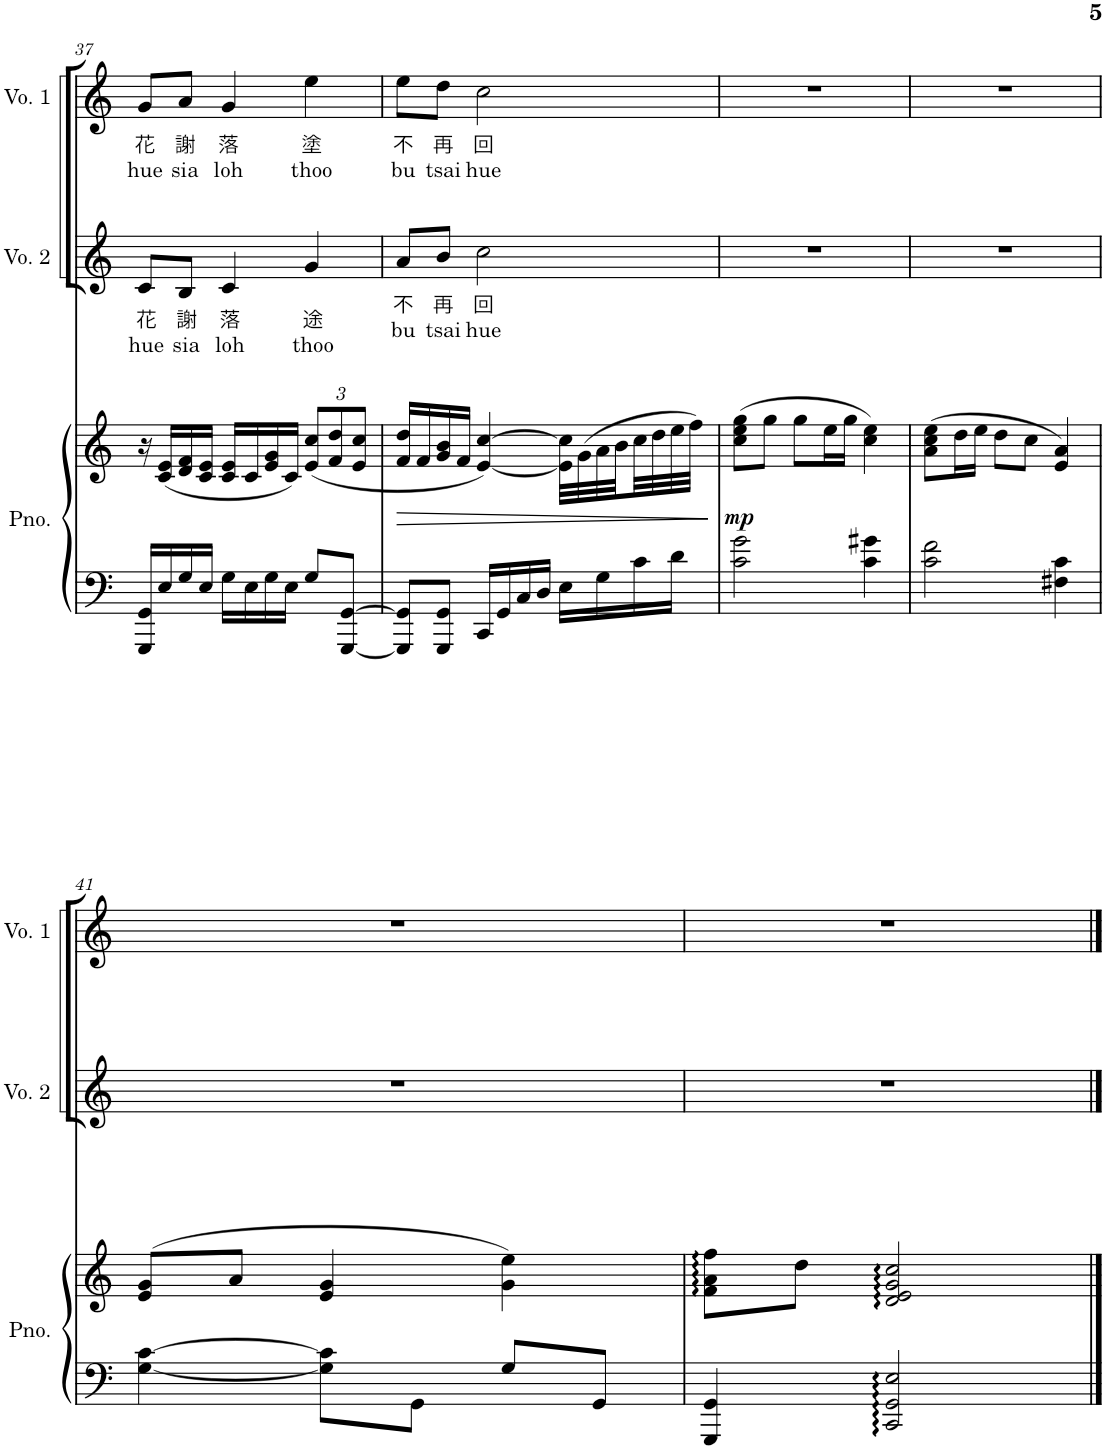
**kern	**kern	**dynam	**kern	**text	**text	**text	**text	**kern	**text	**text
*part3	*part3	*part3	*part2	*part2	*part2	*part2	*part2	*part1	*part1	*part1
*staff4	*staff3	*staff3/4	*staff2	*staff2	*staff2	*staff2	*staff2	*staff1	*staff1	*staff1
*I"Piano	*	*	*I"Voice 2	*	*	*	*	*I"Voice 1	*	*
*I'Pno.	*	*	*I'Vo. 2	*	*	*	*	*I'Vo. 1	*	*
!!LO:PB:g=z
*clefF4	*clefG2	*	*clefG2	*	*	*	*	*clefG2	*	*
*k[]	*k[]	*	*k[]	*	*	*	*	*k[]	*	*
*M3/4	*M3/4	*	*M3/4	*	*	*	*	*M3/4	*	*
=37	=37	=37	=37	=37	=37	=37	=37	=37	=37	=37
!	!	!	!	!	!	!LO:LY:b	!LO:LY:b	!	!LO:LY:b	!LO:LY:b
16GGG/ 16GG/LL	16r	.	8c/L	.	.	花	hue	8g/L	花	hue
16E/	(16c/ 16e/LL	.	.	.	.	.	.	.	.	.
!	!	!	!	!	!	!LO:LY:b	!LO:LY:b	!	!LO:LY:b	!LO:LY:b
16G/	16d/ 16f/	.	8B/J	.	.	謝	sia	8a/J	謝	sia
16E/JJ	16c/ 16e/JJ	.	.	.	.	.	.	.	.	.
!	!	!	!	!	!	!LO:LY:b	!LO:LY:b	!	!LO:LY:b	!LO:LY:b
16G\LL	16c/ 16e/LL	.	4c/	.	.	落	loh	4g/	落	loh
16E\	16c/	.	.	.	.	.	.	.	.	.
16G\	16e/ 16g/	.	.	.	.	.	.	.	.	.
16E\JJ	16c/JJ)	.	.	.	.	.	.	.	.	.
*	*Xbrackettup	*	*	*	*	*	*	*	*	*
!	!	!	!	!	!	!LO:LY:b	!LO:LY:b	!	!LO:LY:b	!LO:LY:b
8G/L	(12e/ 12cc/L	.	4g/	.	.	途	thoo	4ee\	塗	thoo
.	12f/ 12dd/	.	.	.	.	.	.	.	.	.
[8GGG/ [8GG/J	.	.	.	.	.	.	.	.	.	.
.	12e/ 12cc/J	.	.	.	.	.	.	.	.	.
=38	=38	=38	=38	=38	=38	=38	=38	=38	=38	=38
!	!	!LO:HP:b	!	!LO:LY:b	!LO:LY:b	!	!	!	!LO:LY:b	!LO:LY:b
8GGG/] 8GG/]L	16f/ 16dd/LL	>	8a/L	不	bu	.	.	8ee\L	不	bu
.	16f/	.	.	.	.	.	.	.	.	.
!	!	!	!	!LO:LY:b	!LO:LY:b	!	!	!	!LO:LY:b	!LO:LY:b
8GGG/ 8GG/J	16g/ 16b/	.	8b/J	再	tsai	.	.	8dd\J	再	tsai
.	16f/JJ	.	.	.	.	.	.	.	.	.
!	!	!	!	!LO:LY:b	!LO:LY:b	!	!	!	!LO:LY:b	!LO:LY:b
16CC/LL	[4e/ [4cc/)	.	2cc\	回	hue	.	.	2cc\	回	hue
16GG/	.	.	.	.	.	.	.	.	.	.
16C/	.	.	.	.	.	.	.	.	.	.
16D/JJ	.	.	.	.	.	.	.	.	.	.
16E\LL	32e\] 32cc\]LLL	.	.	.	.	.	.	.	.	.
.	(32g\	.	.	.	.	.	.	.	.	.
16G\	32a\	.	.	.	.	.	.	.	.	.
.	32b\	.	.	.	.	.	.	.	.	.
16c\	32cc\	.	.	.	.	.	.	.	.	.
.	32dd\	.	.	.	.	.	.	.	.	.
16d\JJ	32ee\	.	.	.	.	.	.	.	.	.
.	32ff\JJJ)	.	.	.	.	.	.	.	.	.
.	.	]	.	.	.	.	.	.	.	.
=39	=39	=39	=39	=39	=39	=39	=39	=39	=39	=39
!	!	!LO:DY:b	!	!	!	!	!	!	!	!
2c\ 2g\	(8cc\ 8ee\ 8gg\L	mp	2.r	.	.	.	.	2.r	.	.
.	8gg\J	.	.	.	.	.	.	.	.	.
.	8gg\L	.	.	.	.	.	.	.	.	.
.	16ee\L	.	.	.	.	.	.	.	.	.
.	16gg\JJ	.	.	.	.	.	.	.	.	.
4c\ 4g#X\	4cc\ 4ee\)	.	.	.	.	.	.	.	.	.
=40	=40	=40	=40	=40	=40	=40	=40	=40	=40	=40
2c\ 2f\	(8a\ 8cc\ 8ee\L	.	2.r	.	.	.	.	2.r	.	.
.	16dd\L	.	.	.	.	.	.	.	.	.
.	16ee\JJ	.	.	.	.	.	.	.	.	.
.	8dd\L	.	.	.	.	.	.	.	.	.
.	8cc\J	.	.	.	.	.	.	.	.	.
4F#X\ 4c\	4e/ 4a/)	.	.	.	.	.	.	.	.	.
!!LO:LB:g=z
=41	=41	=41	=41	=41	=41	=41	=41	=41	=41	=41
[4G\ [4c\	(8e/ 8g/L	.	2.r	.	.	.	.	2.r	.	.
.	8a/J	.	.	.	.	.	.	.	.	.
8G\] 8c\]L	4e/ 4g/	.	.	.	.	.	.	.	.	.
8GG\J	.	.	.	.	.	.	.	.	.	.
8G/L	4g\ 4ee\)	.	.	.	.	.	.	.	.	.
8GG/J	.	.	.	.	.	.	.	.	.	.
=42	=42	=42	=42	=42	=42	=42	=42	=42	=42	=42
4GGG/ 4GG/	8f\ 8a\ 8ff\L	.	2.r	.	.	.	.	2.r	.	.
.	8dd\J	.	.	.	.	.	.	.	.	.
2CC/: 2GG/: 2E/:	2d/ 2e/ 2g/ 2cc/	.	.	.	.	.	.	.	.	.
==	==	==	==	==	==	==	==	==	==	==
*-	*-	*-	*-	*-	*-	*-	*-	*-	*-	*-
